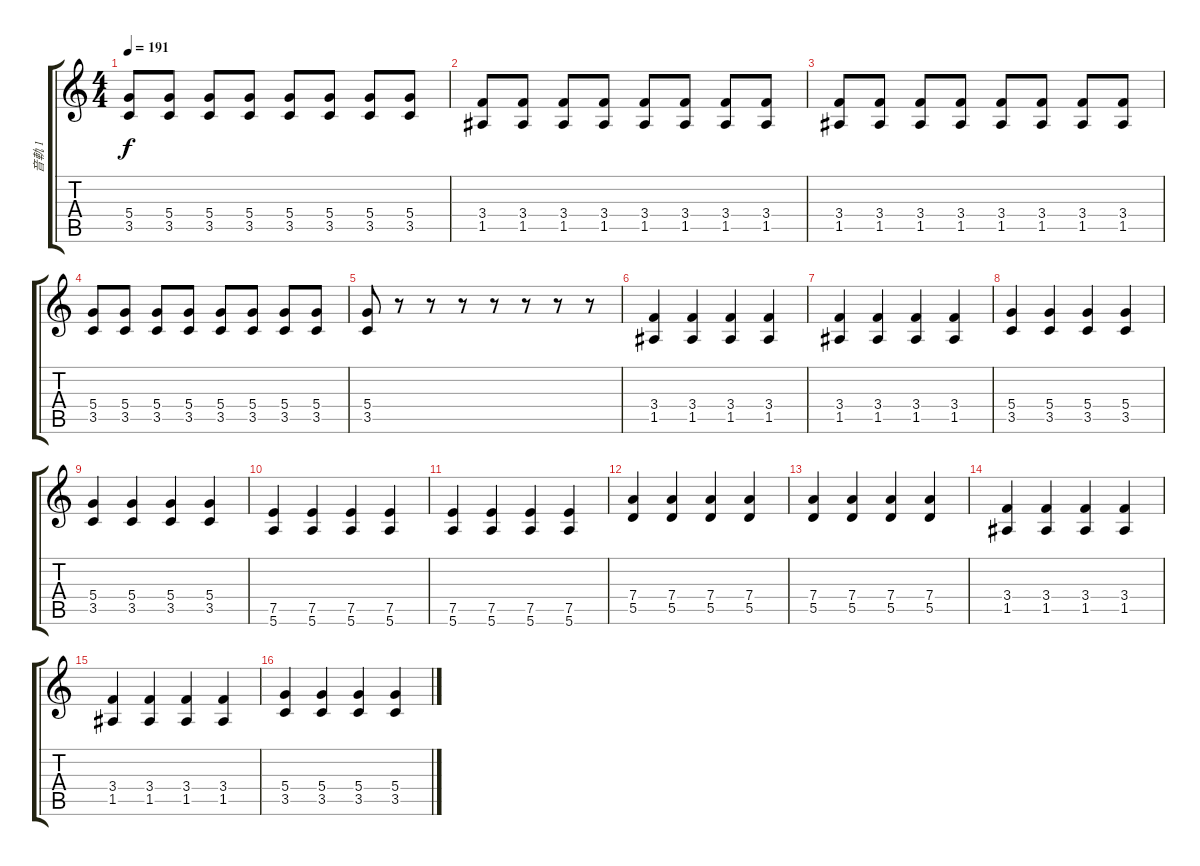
\track ("音軌 1" "音軌 1") {instrument electricguitarjazz}
\staff {score tabs}
\tuning (E4 B3 G3 D3 A2 E2) {hide}
\ts (4 4)
\tempo 191
\clef g2
\ks c
(5.4 3.5).8{dy f} (5.4 3.5).8 (5.4 3.5).8 (5.4 3.5).8 (5.4 3.5).8 (5.4 3.5).8 (5.4 3.5).8 (5.4 3.5).8 |
(3.4 1.5).8 (3.4 1.5).8 (3.4 1.5).8 (3.4 1.5).8 (3.4 1.5).8 (3.4 1.5).8 (3.4 1.5).8 (3.4 1.5).8 |
(3.4 1.5).8 (3.4 1.5).8 (3.4 1.5).8 (3.4 1.5).8 (3.4 1.5).8 (3.4 1.5).8 (3.4 1.5).8 (3.4 1.5).8 |
(5.4 3.5).8 (5.4 3.5).8 (5.4 3.5).8 (5.4 3.5).8 (5.4 3.5).8 (5.4 3.5).8 (5.4 3.5).8 (5.4 3.5).8 |
(5.4 3.5).8 r.8 r.8 r.8 r.8 r.8 r.8 r.8 |
(3.4 1.5).4 (3.4 1.5).4 (3.4 1.5).4 (3.4 1.5).4 |
(3.4 1.5).4 (3.4 1.5).4 (3.4 1.5).4 (3.4 1.5).4 |
(5.4 3.5).4 (5.4 3.5).4 (5.4 3.5).4 (5.4 3.5).4 |
(5.4 3.5).4 (5.4 3.5).4 (5.4 3.5).4 (5.4 3.5).4 |
(7.5 5.6).4 (7.5 5.6).4 (7.5 5.6).4 (7.5 5.6).4 |
(7.5 5.6).4 (7.5 5.6).4 (7.5 5.6).4 (7.5 5.6).4 |
(7.4 5.5).4 (7.4 5.5).4 (7.4 5.5).4 (7.4 5.5).4 |
(7.4 5.5).4 (7.4 5.5).4 (7.4 5.5).4 (7.4 5.5).4 |
(3.4 1.5).4 (3.4 1.5).4 (3.4 1.5).4 (3.4 1.5).4 |
(3.4 1.5).4 (3.4 1.5).4 (3.4 1.5).4 (3.4 1.5).4 |
(5.4 3.5).4 (5.4 3.5).4 (5.4 3.5).4 (5.4 3.5).4
